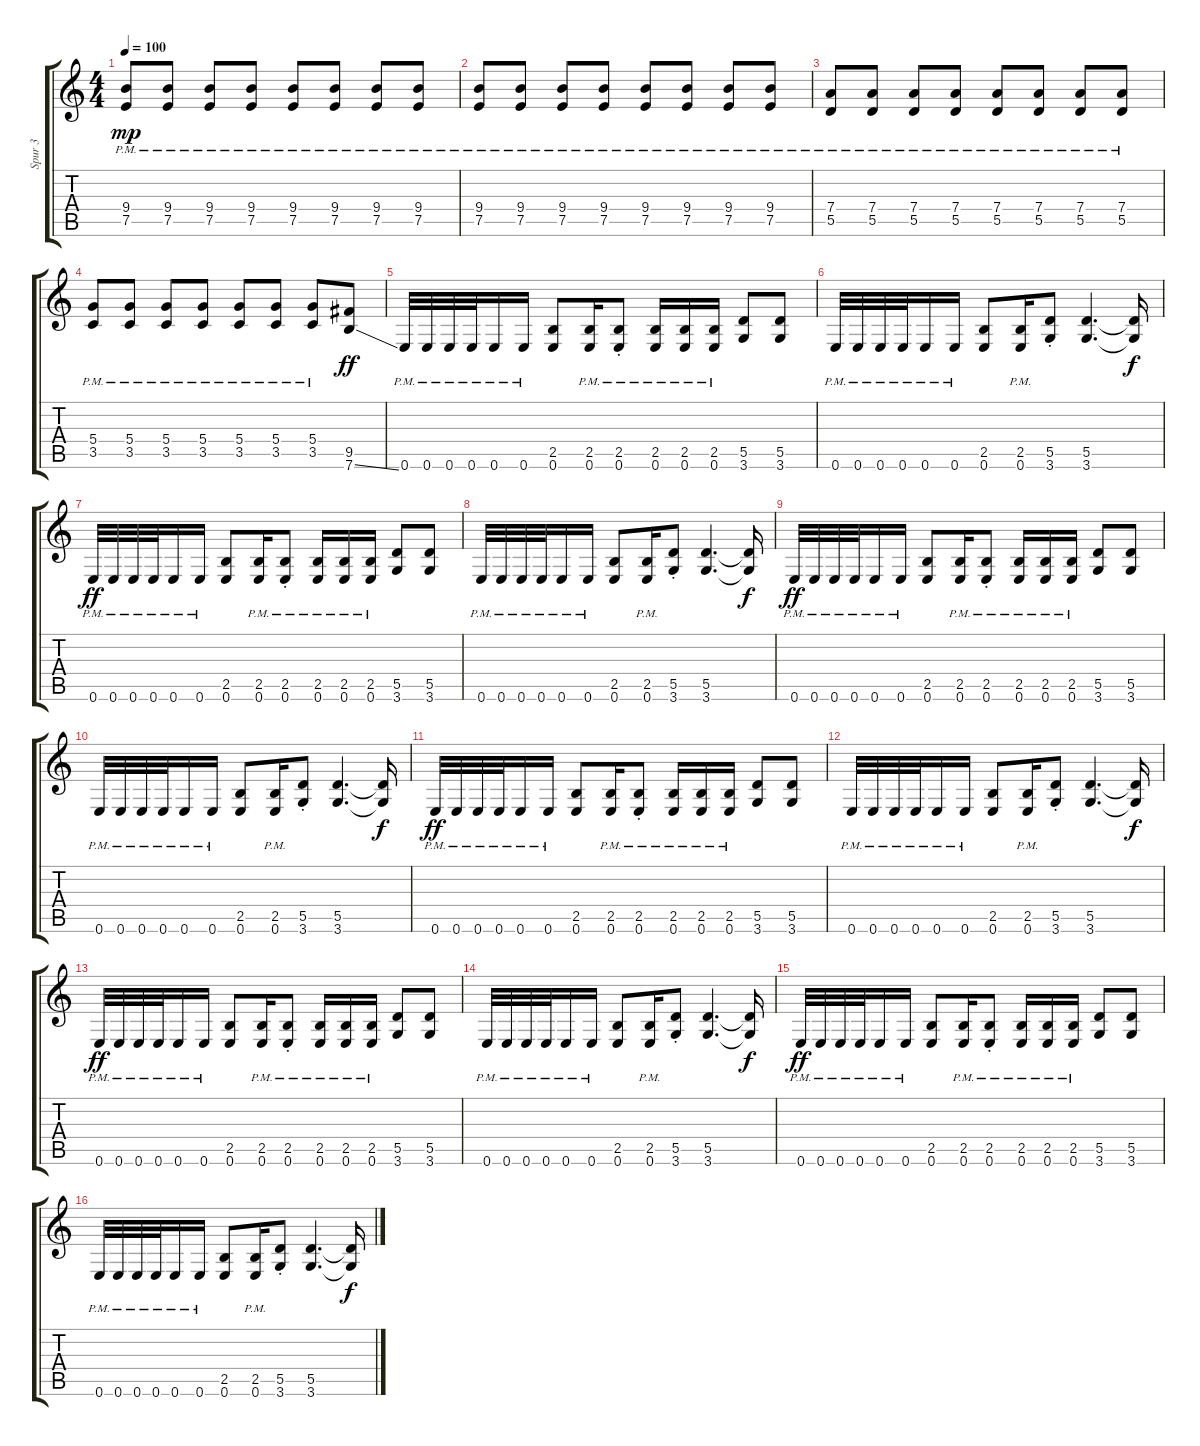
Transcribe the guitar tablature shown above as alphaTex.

\track ("Spur 3" "Spur 3") {instrument overdrivenguitar}
\staff {score tabs}
\tuning (E4 B3 G3 D3 A2 E2) {hide}
\ts (4 4)
\tempo 100
\clef g2
\ks c
(9.4{pm} 7.5{pm}).8{dy mp} (9.4{pm} 7.5{pm}).8 (9.4{pm} 7.5{pm}).8 (9.4{pm} 7.5{pm}).8 (9.4{pm} 7.5{pm}).8 (9.4{pm} 7.5{pm}).8 (9.4{pm} 7.5{pm}).8 (9.4{pm} 7.5{pm}).8 |
(9.4{pm} 7.5{pm}).8 (9.4{pm} 7.5{pm}).8 (9.4{pm} 7.5{pm}).8 (9.4{pm} 7.5{pm}).8 (9.4{pm} 7.5{pm}).8 (9.4{pm} 7.5{pm}).8 (9.4{pm} 7.5{pm}).8 (9.4{pm} 7.5{pm}).8 |
(7.4{pm} 5.5{pm}).8 (7.4{pm} 5.5{pm}).8 (7.4{pm} 5.5{pm}).8 (7.4{pm} 5.5{pm}).8 (7.4{pm} 5.5{pm}).8 (7.4{pm} 5.5{pm}).8 (7.4{pm} 5.5{pm}).8 (7.4{pm} 5.5{pm}).8 |
(5.4{pm} 3.5{pm}).8 (5.4{pm} 3.5{pm}).8 (5.4{pm} 3.5{pm}).8 (5.4{pm} 3.5{pm}).8 (5.4{pm} 3.5{pm}).8 (5.4{pm} 3.5{pm}).8 (5.4 3.5{pm}).8 (9.5 7.6{ss}).8{dy ff} |
0.6{pm}.32 0.6{pm}.32 0.6{pm}.32 0.6{pm}.32 0.6{pm}.16 0.6{pm}.16 (2.5 0.6).8 (2.5 0.6{pm}).16 (2.5{st} 0.6{pm st}).8 (2.5 0.6{pm}).16 (2.5 0.6{pm}).16 (2.5 0.6{pm}).16 (5.5 3.6).8 (5.5 3.6).8 |
0.6{pm}.32 0.6{pm}.32 0.6{pm}.32 0.6{pm}.32 0.6{pm}.16 0.6{pm}.16 (2.5 0.6).8 (2.5 0.6{pm}).16 (5.5{st} 3.6{st}).8 (5.5 3.6).4{d} (5.5{t} 3.6{t}).16{dy f} |
0.6{pm}.32{dy ff} 0.6{pm}.32 0.6{pm}.32 0.6{pm}.32 0.6{pm}.16 0.6{pm}.16 (2.5 0.6).8 (2.5 0.6{pm}).16 (2.5{st} 0.6{pm st}).8 (2.5 0.6{pm}).16 (2.5 0.6{pm}).16 (2.5 0.6{pm}).16 (5.5 3.6).8 (5.5 3.6).8 |
0.6{pm}.32 0.6{pm}.32 0.6{pm}.32 0.6{pm}.32 0.6{pm}.16 0.6{pm}.16 (2.5 0.6).8 (2.5 0.6{pm}).16 (5.5{st} 3.6{st}).8 (5.5 3.6).4{d} (5.5{t} 3.6{t}).16{dy f} |
0.6{pm}.32{dy ff} 0.6{pm}.32 0.6{pm}.32 0.6{pm}.32 0.6{pm}.16 0.6{pm}.16 (2.5 0.6).8 (2.5 0.6{pm}).16 (2.5{st} 0.6{pm st}).8 (2.5 0.6{pm}).16 (2.5 0.6{pm}).16 (2.5 0.6{pm}).16 (5.5 3.6).8 (5.5 3.6).8 |
0.6{pm}.32 0.6{pm}.32 0.6{pm}.32 0.6{pm}.32 0.6{pm}.16 0.6{pm}.16 (2.5 0.6).8 (2.5 0.6{pm}).16 (5.5{st} 3.6{st}).8 (5.5 3.6).4{d} (5.5{t} 3.6{t}).16{dy f} |
0.6{pm}.32{dy ff} 0.6{pm}.32 0.6{pm}.32 0.6{pm}.32 0.6{pm}.16 0.6{pm}.16 (2.5 0.6).8 (2.5 0.6{pm}).16 (2.5{st} 0.6{pm st}).8 (2.5 0.6{pm}).16 (2.5 0.6{pm}).16 (2.5 0.6{pm}).16 (5.5 3.6).8 (5.5 3.6).8 |
0.6{pm}.32 0.6{pm}.32 0.6{pm}.32 0.6{pm}.32 0.6{pm}.16 0.6{pm}.16 (2.5 0.6).8 (2.5 0.6{pm}).16 (5.5{st} 3.6{st}).8 (5.5 3.6).4{d} (5.5{t} 3.6{t}).16{dy f} |
0.6{pm}.32{dy ff} 0.6{pm}.32 0.6{pm}.32 0.6{pm}.32 0.6{pm}.16 0.6{pm}.16 (2.5 0.6).8 (2.5 0.6{pm}).16 (2.5{st} 0.6{pm st}).8 (2.5 0.6{pm}).16 (2.5 0.6{pm}).16 (2.5 0.6{pm}).16 (5.5 3.6).8 (5.5 3.6).8 |
0.6{pm}.32 0.6{pm}.32 0.6{pm}.32 0.6{pm}.32 0.6{pm}.16 0.6{pm}.16 (2.5 0.6).8 (2.5 0.6{pm}).16 (5.5{st} 3.6{st}).8 (5.5 3.6).4{d} (5.5{t} 3.6{t}).16{dy f} |
0.6{pm}.32{dy ff} 0.6{pm}.32 0.6{pm}.32 0.6{pm}.32 0.6{pm}.16 0.6{pm}.16 (2.5 0.6).8 (2.5 0.6{pm}).16 (2.5{st} 0.6{pm st}).8 (2.5 0.6{pm}).16 (2.5 0.6{pm}).16 (2.5 0.6{pm}).16 (5.5 3.6).8 (5.5 3.6).8 |
0.6{pm}.32 0.6{pm}.32 0.6{pm}.32 0.6{pm}.32 0.6{pm}.16 0.6{pm}.16 (2.5 0.6).8 (2.5 0.6{pm}).16 (5.5{st} 3.6{st}).8 (5.5 3.6).4{d} (5.5{t} 3.6{t}).16{dy f}
